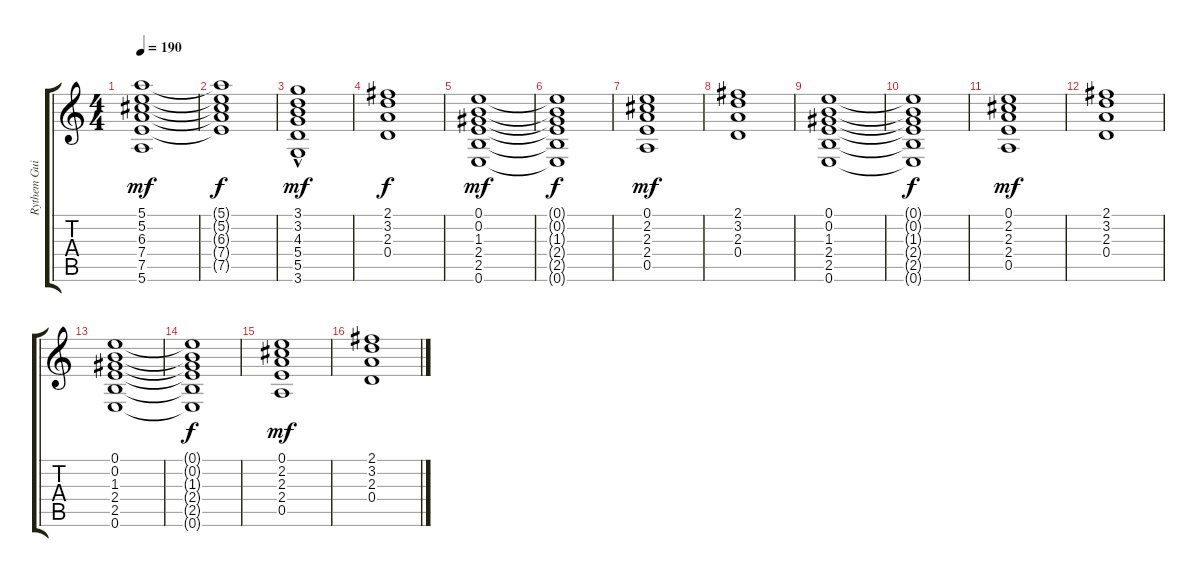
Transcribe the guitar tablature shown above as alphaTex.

\track ("Rythem Guitar (Overdub)" "Rythem Gui") {instrument electricguitarclean}
\staff {score tabs}
\tuning (E4 B3 G3 D3 A2 E2) {hide}
\ts (4 4)
\tempo 190
\clef g2
\ks c
(5.1 5.2 6.3 7.4 7.5 5.6).1{dy mf} |
(5.1{t} 5.2{t} 6.3{t} 7.4{t} 7.5{t}).1{dy f} |
(3.1 3.2 4.3 5.4 5.5{hac} 3.6).1{dy mf} |
(2.1 3.2 2.3 0.4).1{dy f} |
(0.1 0.2 1.3 2.4 2.5 0.6).1{dy mf} |
(0.1{t} 0.2{t} 1.3{t} 2.4{t} 2.5{t} 0.6{t}).1{dy f} |
(0.1 2.2 2.3 2.4 0.5).1{dy mf} |
(2.1 3.2 2.3 0.4).1 |
(0.1 0.2 1.3 2.4 2.5 0.6).1 |
(0.1{t} 0.2{t} 1.3{t} 2.4{t} 2.5{t} 0.6{t}).1{dy f} |
(0.1 2.2 2.3 2.4 0.5).1{dy mf} |
(2.1 3.2 2.3 0.4).1 |
(0.1 0.2 1.3 2.4 2.5 0.6).1 |
(0.1{t} 0.2{t} 1.3{t} 2.4{t} 2.5{t} 0.6{t}).1{dy f} |
(0.1 2.2 2.3 2.4 0.5).1{dy mf} |
(2.1 3.2 2.3 0.4).1
